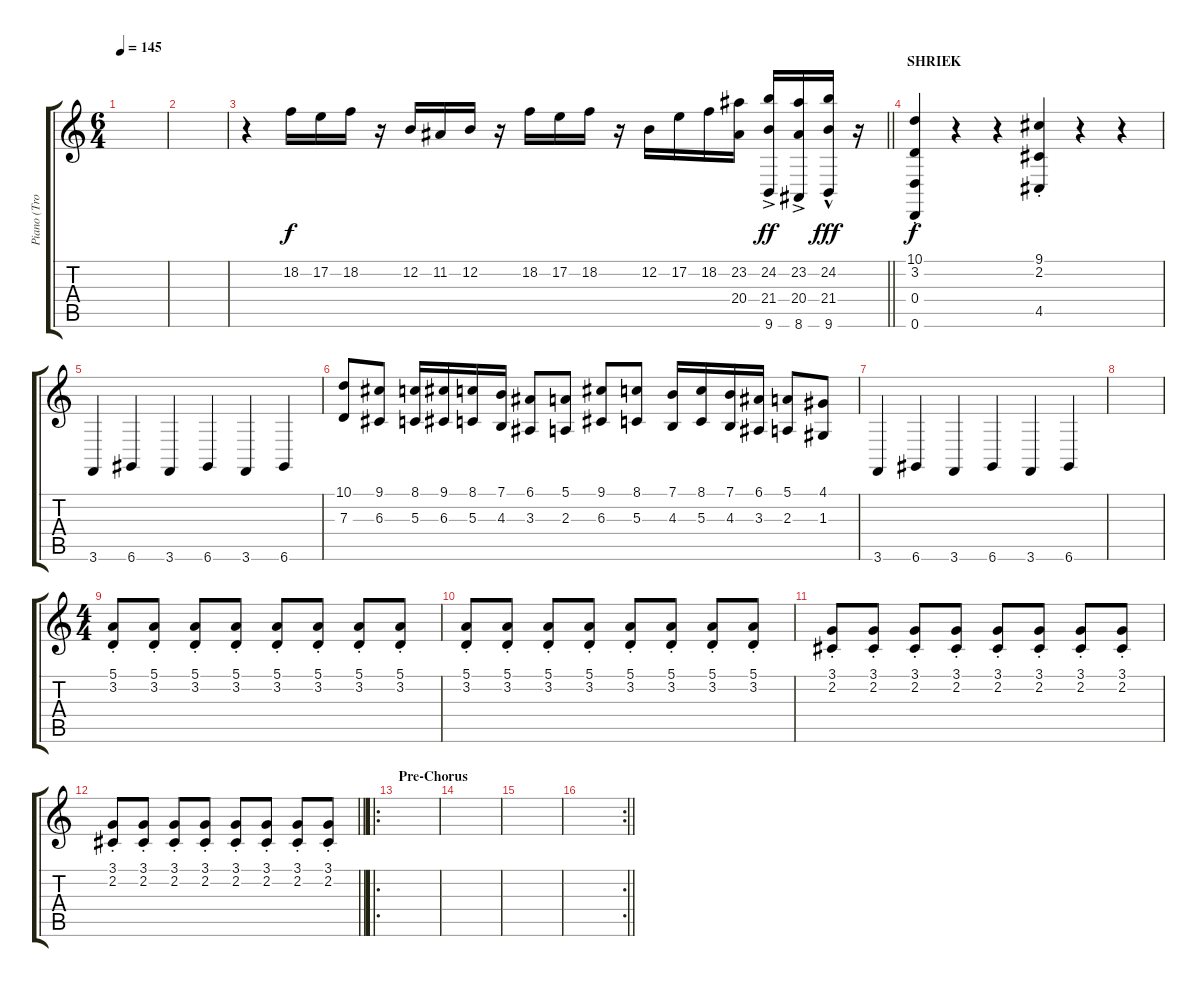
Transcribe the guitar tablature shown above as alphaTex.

\track ("Piano (Trombone)" "Piano (Tro") {instrument acousticgrandpiano}
\staff {score tabs}
\tuning (E4 B3 G3 D3 A2 D2) {hide}
\ts (6 4)
\tempo 145
\clef g2
\ks c
|
|
\barLineRight lightlight
r.4{volume 11 instrument trumpet} 18.2.16 17.2.16 18.2.16 r.16 12.2.16 11.2.16 12.2.16 r.16 18.2.16 17.2.16 18.2.16 r.16 12.2.16 17.2.16 18.2.16 (23.2 20.4).16 (24.2{ac} 21.4 9.6).16{dy ff} (23.2{ac} 20.4 8.6).16 (24.2{hac} 21.4{hac} 9.6{hac}).16{dy fff} r.16 |
\section ("" "SHRIEK")
(10.1{st} 3.2{st} 0.4{st} 0.6{st}).4{dy f volume 13 instrument acousticgrandpiano} r.4 r.4 (9.1{st} 2.2{st} 4.5{st}).4 r.4 r.4 |
3.6.4 6.6.4 3.6.4 6.6.4 3.6.4 6.6.4 |
(10.1 7.3).8{instrument drawbarorgan} (9.1 6.3).8 (8.1 5.3).16 (9.1 6.3).16 (8.1 5.3).16 (7.1 4.3).16 (6.1 3.3).8 (5.1 2.3).8 (9.1 6.3).8 (8.1 5.3).8 (7.1 4.3).16 (8.1 5.3).16 (7.1 4.3).16 (6.1 3.3).16 (5.1 2.3).8 (4.1 1.3).8 |
3.6.4{instrument acousticgrandpiano} 6.6.4 3.6.4 6.6.4 3.6.4 6.6.4 |
|
\ts (4 4)
(5.1{st} 3.2{st}).8{volume 9} (5.1{st} 3.2{st}).8 (5.1{st} 3.2{st}).8 (5.1{st} 3.2{st}).8 (5.1{st} 3.2{st}).8 (5.1{st} 3.2{st}).8 (5.1{st} 3.2{st}).8 (5.1{st} 3.2{st}).8 |
(5.1{st} 3.2{st}).8 (5.1{st} 3.2{st}).8 (5.1{st} 3.2{st}).8 (5.1{st} 3.2{st}).8 (5.1{st} 3.2{st}).8 (5.1{st} 3.2{st}).8 (5.1{st} 3.2{st}).8 (5.1{st} 3.2{st}).8 |
(3.1{st} 2.2{st}).8 (3.1{st} 2.2{st}).8 (3.1{st} 2.2{st}).8 (3.1{st} 2.2{st}).8 (3.1{st} 2.2{st}).8 (3.1{st} 2.2{st}).8 (3.1{st} 2.2{st}).8 (3.1{st} 2.2{st}).8 |
\barLineRight lightlight
(3.1{st} 2.2{st}).8 (3.1{st} 2.2{st}).8 (3.1{st} 2.2{st}).8 (3.1{st} 2.2{st}).8 (3.1{st} 2.2{st}).8 (3.1{st} 2.2{st}).8 (3.1{st} 2.2{st}).8 (3.1{st} 2.2{st}).8 |
\ro
\section ("" "Pre-Chorus")
|
|
|
\rc 2
\barLineRight lightlight
